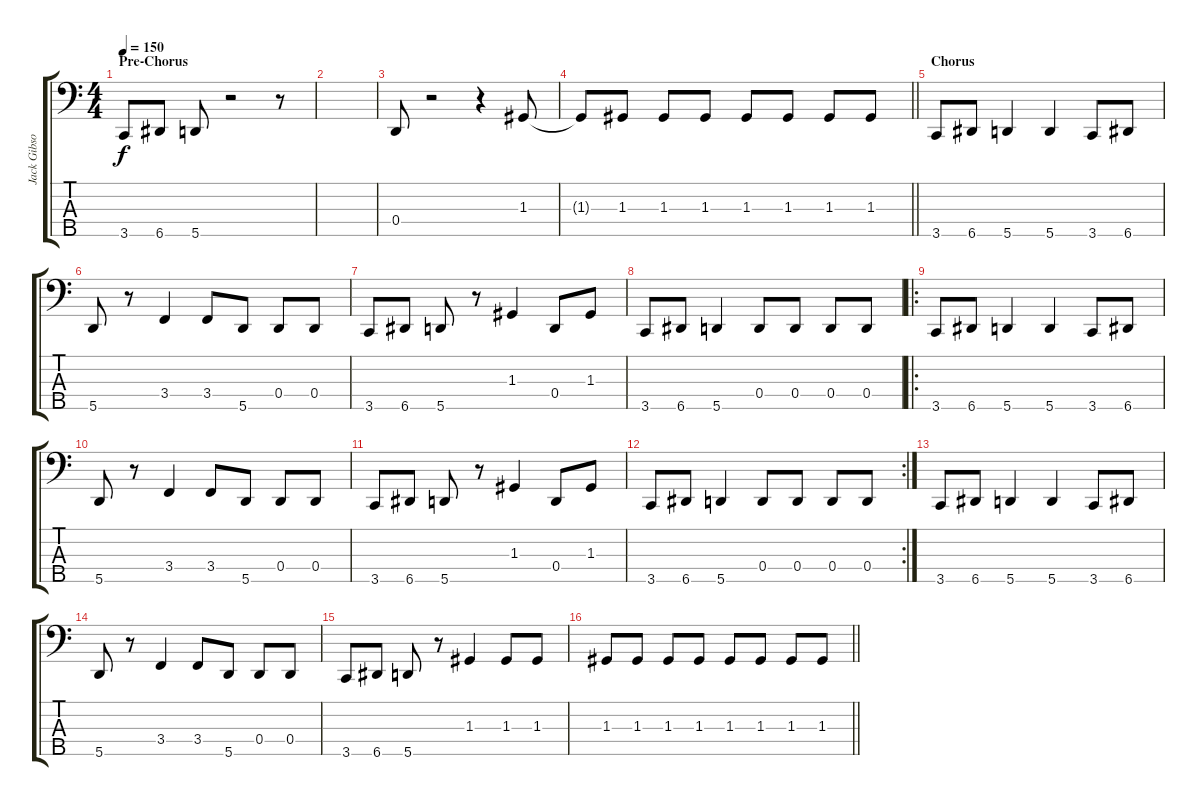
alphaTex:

\track ("Jack Gibson" "Jack Gibso") {instrument electricbassfinger}
\staff {score tabs}
\tuning (F2 C2 G1 D1 A0) {hide}
\ts (4 4)
\section ("" "Pre-Chorus")
\tempo 150
\clef f4
\ks c
3.5.8{dy f} 6.5.8 5.5.8 r.2 r.8 |
|
0.4.8 r.2 r.4 1.3.8 |
\barLineRight lightlight
1.3{t}.8 1.3.8 1.3.8 1.3.8 1.3.8 1.3.8 1.3.8 1.3.8 |
\section ("" "Chorus")
3.5.8 6.5.8 5.5.4 5.5.4 3.5.8 6.5.8 |
5.5.8 r.8 3.4.4 3.4.8 5.5.8 0.4.8 0.4.8 |
3.5.8 6.5.8 5.5.8 r.8 1.3.4 0.4.8 1.3.8 |
3.5.8 6.5.8 5.5.4 0.4.8 0.4.8 0.4.8 0.4.8 |
\ro
3.5.8 6.5.8 5.5.4 5.5.4 3.5.8 6.5.8 |
5.5.8 r.8 3.4.4 3.4.8 5.5.8 0.4.8 0.4.8 |
3.5.8 6.5.8 5.5.8 r.8 1.3.4 0.4.8 1.3.8 |
\rc 2
3.5.8 6.5.8 5.5.4 0.4.8 0.4.8 0.4.8 0.4.8 |
3.5.8 6.5.8 5.5.4 5.5.4 3.5.8 6.5.8 |
5.5.8 r.8 3.4.4 3.4.8 5.5.8 0.4.8 0.4.8 |
3.5.8 6.5.8 5.5.8 r.8 1.3.4 1.3.8 1.3.8 |
\barLineRight lightlight
1.3.8 1.3.8 1.3.8 1.3.8 1.3.8 1.3.8 1.3.8 1.3.8
